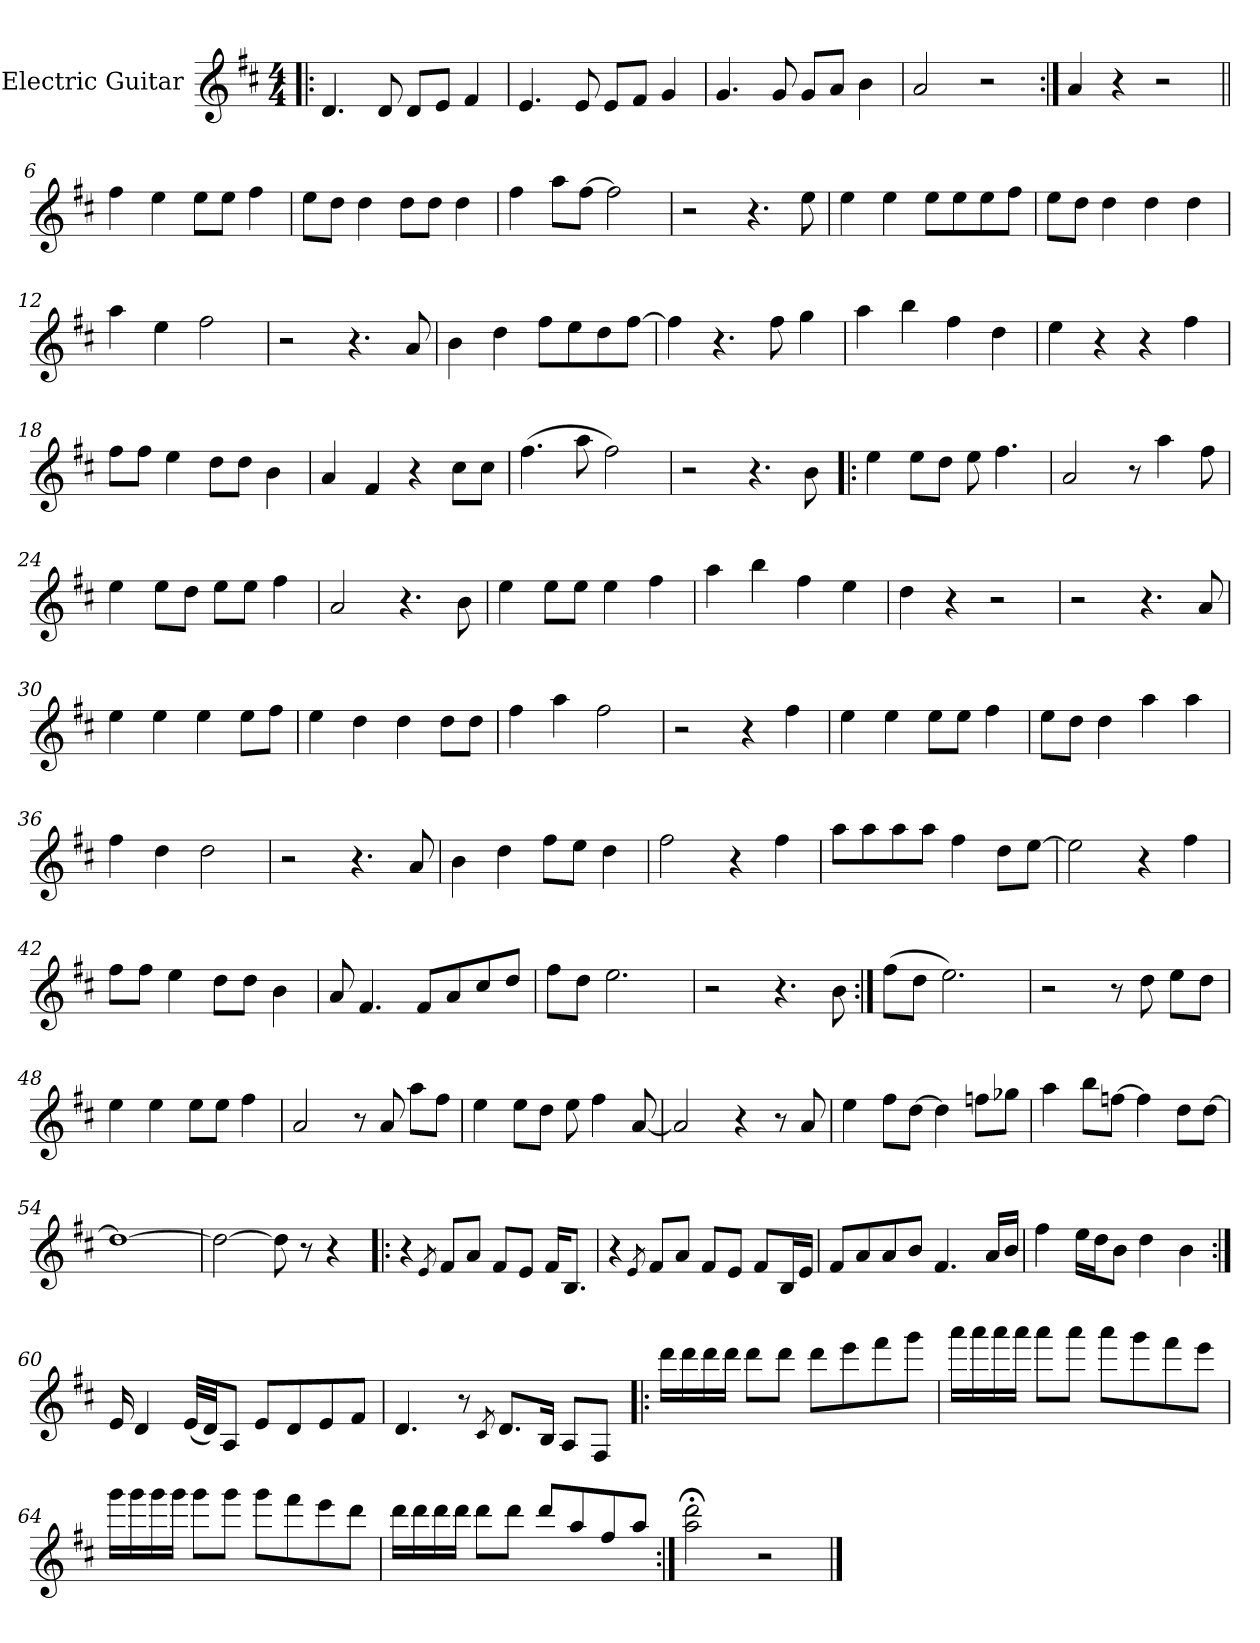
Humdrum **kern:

**kern
*part1
*staff1
*I"Electric Guitar
*I'E. Gtr.
!!LO:PB:g=z
*clefG2
*ITrd7c12
*k[f#c#]
*D:
*M4/4
*MM120
=1!|:
4.Di/
8Di/
8Di/L
8Ei/J
4F#i/
=2
4.Ei/
8Ei/
8Ei/L
8F#i/J
4Gi/
=3
4.Gi/
8Gi/
8Gi/L
8Ai/J
4Bi\
=4
2Ai/
2r
=5:|!
4Ai/
4r
2r
!!LO:LB:g=z
=6||
4f#i\
4ei\
8ei\L
8ei\J
4f#i\
=7
8ei\L
8di\J
4di\
8di\L
8di\J
4di\
=8
4f#i\
8ai\L
[>8f#i\J
2f#i\]
=9
2r
4.r
8ei\
=10
4ei\
4ei\
8ei\L
8ei\
8ei\
8f#i\J
!!LO:LB:g=z
=11
8ei\L
8di\J
4di\
4di\
4di\
=12
4ai\
4ei\
2f#i\
=13
2r
4.r
8Ai/
=14
4Bi\
4di\
8f#i\L
8ei\
8di\
[>8f#i\J
=15
4f#i\]
4.r
8f#i\
4gi\
!!LO:LB:g=z
=16
4ai\
4bi\
4f#i\
4di\
=17
4ei\
4r
4r
4f#i\
=18
8f#i\L
8f#i\J
4ei\
8di\L
8di\J
4Bi\
=19
4Ai/
4F#i/
4r
8c#i\L
8c#i\J
=20
(4.f#i\
8ai\
2f#i\)
!!LO:LB:g=z
=21
2r
4.r
8Bi\
=22!|:
4ei\
8ei\L
8di\J
8ei\
4.f#i\
=23
2Ai/
8r
4ai\
8f#i\
=24
4ei\
8ei\L
8di\J
8ei\L
8ei\J
4f#i\
=25
2Ai/
4.r
8Bi\
!!LO:LB:g=z
=26
4ei\
8ei\L
8ei\J
4ei\
4f#i\
=27
4ai\
4bi\
4f#i\
4ei\
=28
4di\
4r
2r
=29
2r
4.r
8Ai/
=30
4ei\
4ei\
4ei\
8ei\L
8f#i\J
=31
4ei\
4di\
4di\
8di\L
8di\J
!!LO:LB:g=z
=32
4f#i\
4ai\
2f#i\
=33
2r
4r
4f#i\
=34
4ei\
4ei\
8ei\L
8ei\J
4f#i\
=35
8ei\L
8di\J
4di\
4ai\
4ai\
=36
4f#i\
4di\
2di\
=37
2r
4.r
8Ai/
!!LO:LB:g=z
=38
4Bi\
4di\
8f#i\L
8ei\J
4di\
=39
2f#i\
4r
4f#i\
=40
8ai\L
8ai\
8ai\
8ai\J
4f#i\
8di\L
[>8ei\J
=41
2ei\]
4r
4f#i\
=42
8f#i\L
8f#i\J
4ei\
8di\L
8di\J
4Bi\
!!LO:LB:g=z
=43
8Ai/
4.F#i/
8F#i/L
8Ai/
8c#i/
8di/J
=44
8f#i\L
8di\J
2.ei\
=45
2r
4.r
8Bi\
=46:|!
(8f#i\L
8di\J
2.ei\)
=47
2r
8r
8di\
8ei\L
8di\J
!!LO:LB:g=z
=48
4ei\
4ei\
8ei\L
8ei\J
4f#i\
=49
2Ai/
8r
8Ai/
8ai\L
8f#i\J
=50
4ei\
8ei\L
8di\J
8ei\
4f#i\
[<8Ai/
=51
2Ai/]
4r
8r
8Ai/
=52
4ei\
8f#i\L
[>8di\J
4di\]
8fni\L
8g-Xi\J
!!LO:PB:g=z
=53
4ai\
8bi\L
[>8fni\J
4fi\]
8di\L
[>8di\J
=54
1di_>
=55
2di\_>
8di\]
8r
4r
=56!|:
4r
8qEi/
8F#i/L
8Ai/J
8F#i/L
8Ei/J
16F#i/KL
8.BBi/J
=57
4r
8qEi/
8F#i/L
8Ai/J
8F#i/L
8Ei/J
8F#i/L
16BBi/L
16Ei/JJ
!!LO:LB:g=z
=58
8F#i/L
8Ai/
8Ai/
8Bi/J
4.F#i/
16Ai/LL
16Bi/JJ
=59
4f#i\
16ei\LL
16di\J
8Bi\J
4di\
4Bi\
=60:|!
16Ei/
4Di/
(32Ei/LLL
32Di/JJ)
8AAi/J
8Ei/L
8Di/
8Ei/
8F#i/J
=61
4.Di/
8r
8qC#i/
8.Di/L
16BBi/Jk
8AAi/L
8FF#i/J
!!LO:LB:g=z
=62!|:
16ddi\LL
16ddi\
16ddi\
16ddi\JJ
8ddi\L
8ddi\J
8ddi\L
8eei\
8ff#i\
8ggi\J
=63
16aai\LL
16aai\
16aai\
16aai\JJ
8aai\L
8aai\J
8aai\L
8ggi\
8ff#i\
8eei\J
!!LO:LB:g=z
=64
16ggi\LL
16ggi\
16ggi\
16ggi\JJ
8ggi\L
8ggi\J
8ggi\L
8ff#i\
8eei\
8ddi\J
=65
16ddi\LL
16ddi\
16ddi\
16ddi\JJ
8ddi\L
8ddi\J
8ddi/L
8ai/
8f#i/
8ai/J
=66:|!
2ai\; 2ddi;
2r
==
*-
